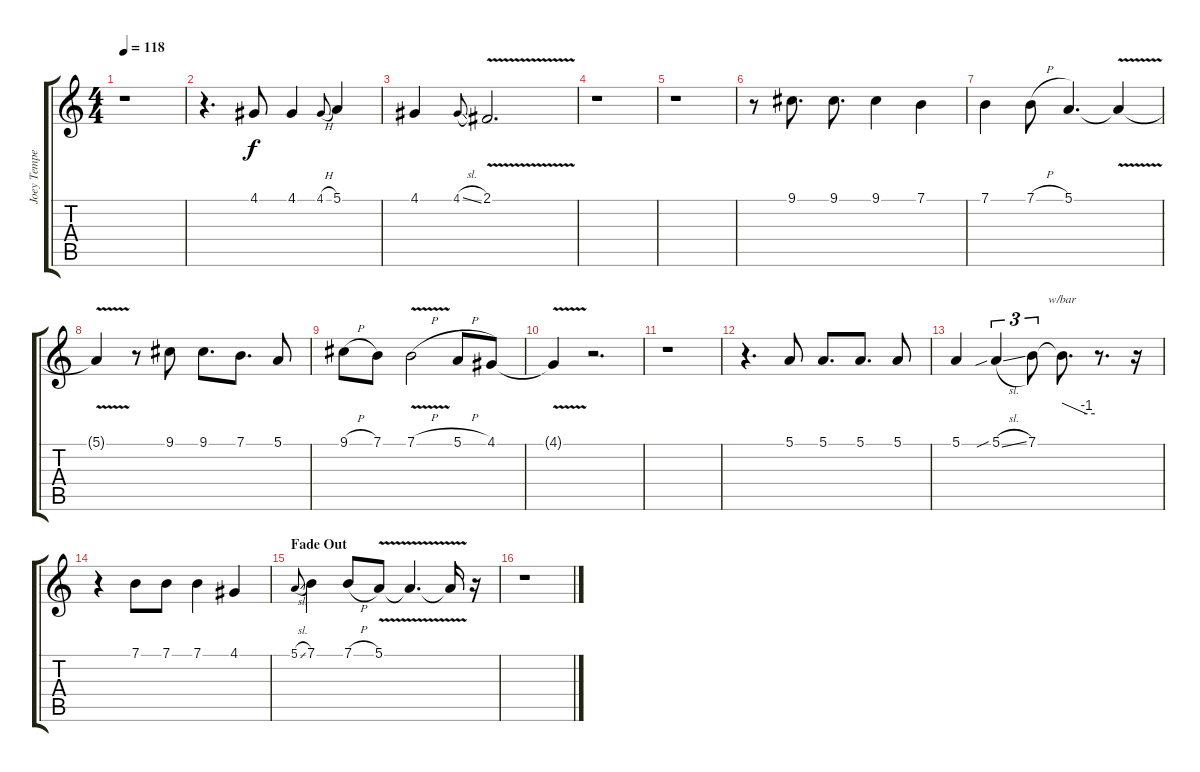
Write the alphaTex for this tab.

\track ("Joey Tempest - Lead Vocals" "Joey Tempe") {instrument clarinet}
\staff {score tabs}
\tuning (E4 B3 G3 D3 A2 E2) {hide}
\ts (4 4)
\tempo 118
\clef g2
\ks c
r.1{dy f} |
r.4{d} 4.1.8 4.1.4 4.1{h}.8{gr onbeat} 5.1.4 |
4.1.4 4.1{sl}.8{gr onbeat} 2.1{v}.2{d} |
r.1 |
r.1 |
r.8 9.1.8{d} 9.1.8{d} 9.1.4 7.1.4 |
7.1.4 7.1{h}.8 5.1.4{d} 5.1{v t}.4 |
5.1{v t}.4 r.8 9.1.8 9.1.8{d} 7.1.8{d} 5.1.8 |
9.1{h}.8 7.1.8 7.1{v h}.2 5.1{h}.8 4.1.8 |
4.1{v t}.4 r.2{d} |
r.1 |
r.4{d} 5.1.8 5.1.8{d} 5.1.8{d} 5.1.8 |
5.1.4 5.1{sib sl}.4{tu (3 2)} 7.1.8{tu (3 2)} 7.1{t}.8{d tbe (custom default 0 0 45 -4 60 -4)} r.8{d} r.16 |
r.4 7.1.8 7.1.8 7.1.4 4.1.4 |
\section ("" "Fade Out")
5.1{sl}.8{gr onbeat} 7.1.4 7.1{h}.8 5.1{v}.8 5.1{v t}.4{d} 5.1{t}.16 r.16 |
r.1
